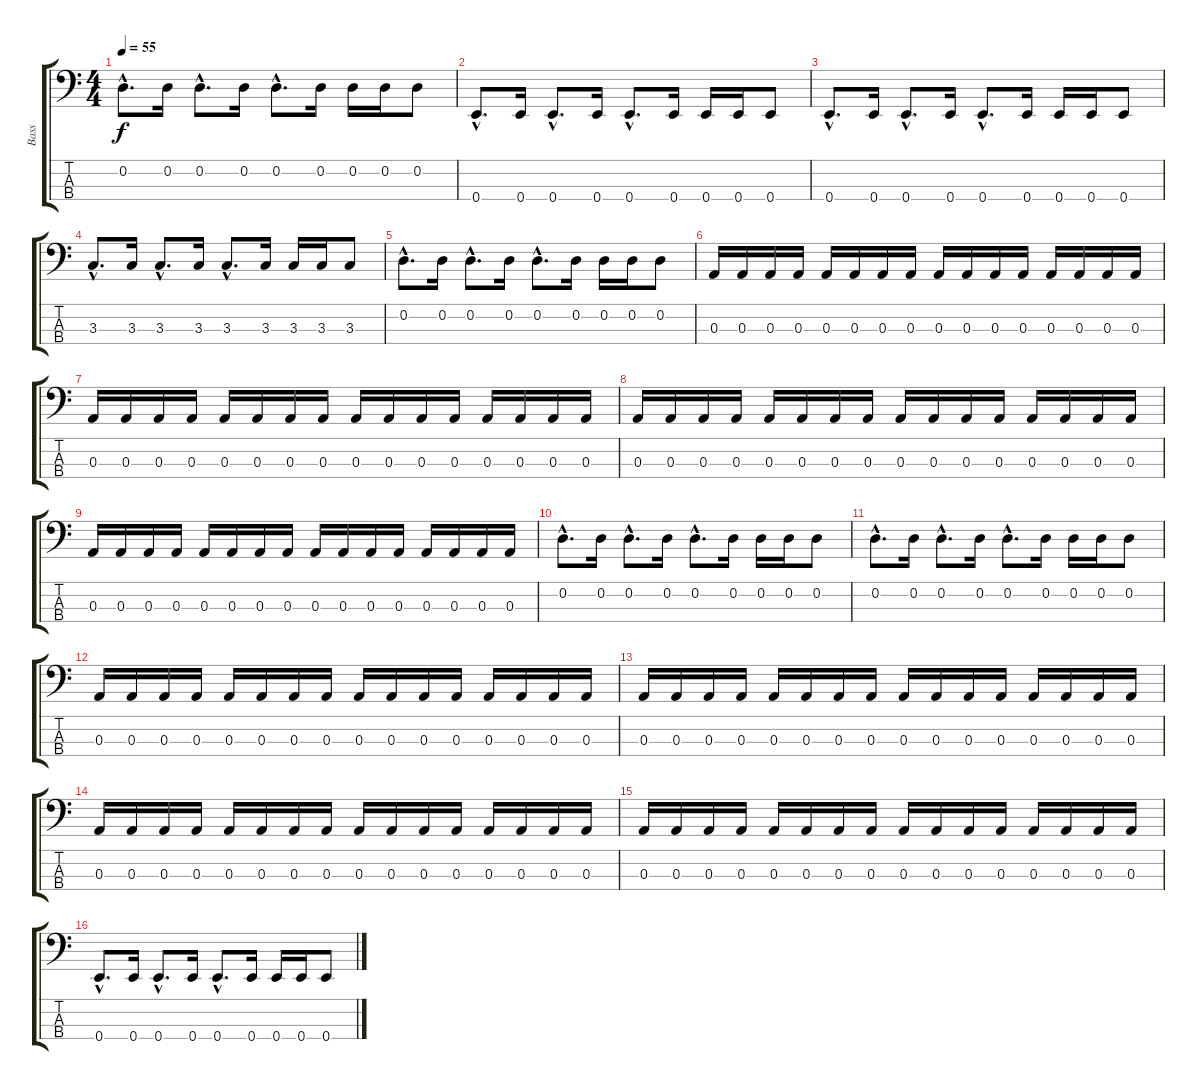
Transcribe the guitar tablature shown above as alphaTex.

\track ("Bass" "Bass") {instrument electricbasspick}
\staff {score tabs}
\tuning (G2 D2 A1 E1) {hide}
\ts (4 4)
\tempo 55
\clef f4
\ks c
0.2{hac}.8{d dy f} 0.2.16 0.2{hac}.8{d} 0.2.16 0.2{hac}.8{d} 0.2.16 0.2.16 0.2.16 0.2.8 |
0.4{hac}.8{d} 0.4.16 0.4{hac}.8{d} 0.4.16 0.4{hac}.8{d} 0.4.16 0.4.16 0.4.16 0.4.8 |
0.4{hac}.8{d} 0.4.16 0.4{hac}.8{d} 0.4.16 0.4{hac}.8{d} 0.4.16 0.4.16 0.4.16 0.4.8 |
3.3{hac}.8{d} 3.3.16 3.3{hac}.8{d} 3.3.16 3.3{hac}.8{d} 3.3.16 3.3.16 3.3.16 3.3.8 |
0.2{hac}.8{d} 0.2.16 0.2{hac}.8{d} 0.2.16 0.2{hac}.8{d} 0.2.16 0.2.16 0.2.16 0.2.8 |
0.3.16 0.3.16 0.3.16 0.3.16 0.3.16 0.3.16 0.3.16 0.3.16 0.3.16 0.3.16 0.3.16 0.3.16 0.3.16 0.3.16 0.3.16 0.3.16 |
0.3.16 0.3.16 0.3.16 0.3.16 0.3.16 0.3.16 0.3.16 0.3.16 0.3.16 0.3.16 0.3.16 0.3.16 0.3.16 0.3.16 0.3.16 0.3.16 |
0.3.16 0.3.16 0.3.16 0.3.16 0.3.16 0.3.16 0.3.16 0.3.16 0.3.16 0.3.16 0.3.16 0.3.16 0.3.16 0.3.16 0.3.16 0.3.16 |
0.3.16 0.3.16 0.3.16 0.3.16 0.3.16 0.3.16 0.3.16 0.3.16 0.3.16 0.3.16 0.3.16 0.3.16 0.3.16 0.3.16 0.3.16 0.3.16 |
0.2{hac}.8{d} 0.2.16 0.2{hac}.8{d} 0.2.16 0.2{hac}.8{d} 0.2.16 0.2.16 0.2.16 0.2.8 |
0.2{hac}.8{d} 0.2.16 0.2{hac}.8{d} 0.2.16 0.2{hac}.8{d} 0.2.16 0.2.16 0.2.16 0.2.8 |
0.3.16 0.3.16 0.3.16 0.3.16 0.3.16 0.3.16 0.3.16 0.3.16 0.3.16 0.3.16 0.3.16 0.3.16 0.3.16 0.3.16 0.3.16 0.3.16 |
0.3.16 0.3.16 0.3.16 0.3.16 0.3.16 0.3.16 0.3.16 0.3.16 0.3.16 0.3.16 0.3.16 0.3.16 0.3.16 0.3.16 0.3.16 0.3.16 |
0.3.16 0.3.16 0.3.16 0.3.16 0.3.16 0.3.16 0.3.16 0.3.16 0.3.16 0.3.16 0.3.16 0.3.16 0.3.16 0.3.16 0.3.16 0.3.16 |
0.3.16 0.3.16 0.3.16 0.3.16 0.3.16 0.3.16 0.3.16 0.3.16 0.3.16 0.3.16 0.3.16 0.3.16 0.3.16 0.3.16 0.3.16 0.3.16 |
0.4{hac}.8{d} 0.4.16 0.4{hac}.8{d} 0.4.16 0.4{hac}.8{d} 0.4.16 0.4.16 0.4.16 0.4.8
